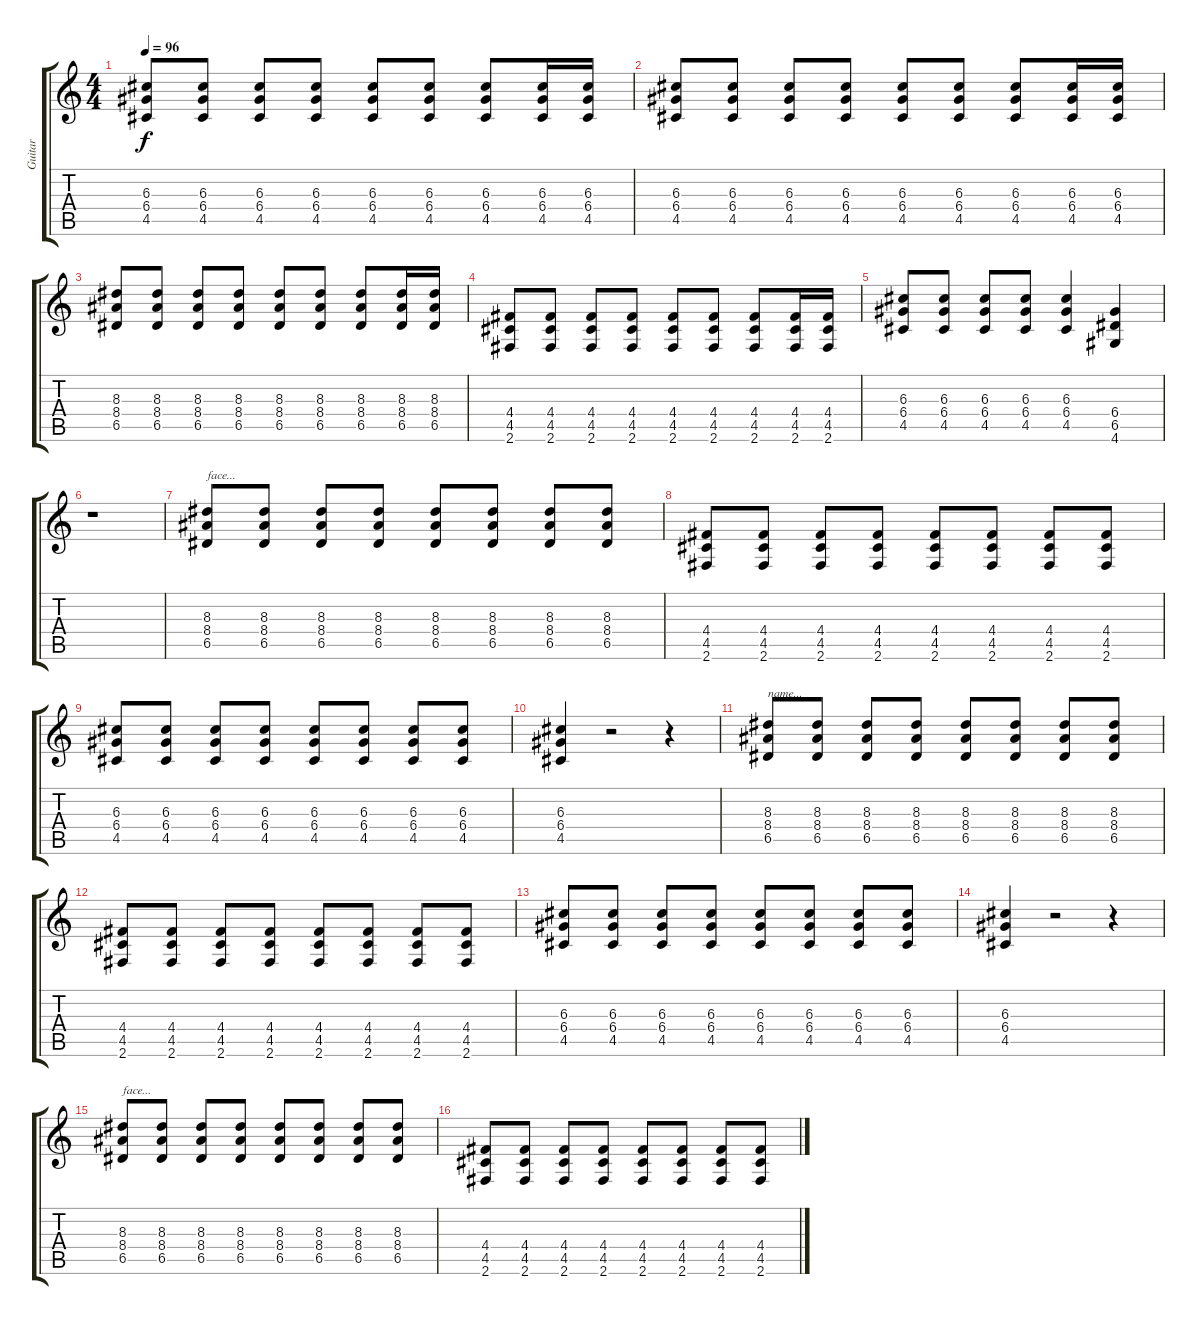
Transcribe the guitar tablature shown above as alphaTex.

\track ("Guitar" "Guitar") {instrument distortionguitar}
\staff {score tabs}
\tuning (E4 B3 G3 D3 A2 E2) {hide}
\ts (4 4)
\tempo 96
\clef g2
\ks c
(6.3 6.4 4.5).8{dy f} (6.3 6.4 4.5).8 (6.3 6.4 4.5).8 (6.3 6.4 4.5).8 (6.3 6.4 4.5).8 (6.3 6.4 4.5).8 (6.3 6.4 4.5).8 (6.3 6.4 4.5).16 (6.3 6.4 4.5).16 |
(6.3 6.4 4.5).8 (6.3 6.4 4.5).8 (6.3 6.4 4.5).8 (6.3 6.4 4.5).8 (6.3 6.4 4.5).8 (6.3 6.4 4.5).8 (6.3 6.4 4.5).8 (6.3 6.4 4.5).16 (6.3 6.4 4.5).16 |
(8.3 8.4 6.5).8 (8.3 8.4 6.5).8 (8.3 8.4 6.5).8 (8.3 8.4 6.5).8 (8.3 8.4 6.5).8 (8.3 8.4 6.5).8 (8.3 8.4 6.5).8 (8.3 8.4 6.5).16 (8.3 8.4 6.5).16 |
(4.4 4.5 2.6).8 (4.4 4.5 2.6).8 (4.4 4.5 2.6).8 (4.4 4.5 2.6).8 (4.4 4.5 2.6).8 (4.4 4.5 2.6).8 (4.4 4.5 2.6).8 (4.4 4.5 2.6).16 (4.4 4.5 2.6).16 |
(6.3 6.4 4.5).8 (6.3 6.4 4.5).8 (6.3 6.4 4.5).8 (6.3 6.4 4.5).8 (6.3 6.4 4.5).4 (6.4 6.5 4.6).4 |
r.1 |
(8.3 8.4 6.5).8{txt "face..."} (8.3 8.4 6.5).8 (8.3 8.4 6.5).8 (8.3 8.4 6.5).8 (8.3 8.4 6.5).8 (8.3 8.4 6.5).8 (8.3 8.4 6.5).8 (8.3 8.4 6.5).8 |
(4.4 4.5 2.6).8 (4.4 4.5 2.6).8 (4.4 4.5 2.6).8 (4.4 4.5 2.6).8 (4.4 4.5 2.6).8 (4.4 4.5 2.6).8 (4.4 4.5 2.6).8 (4.4 4.5 2.6).8 |
(6.3 6.4 4.5).8 (6.3 6.4 4.5).8 (6.3 6.4 4.5).8 (6.3 6.4 4.5).8 (6.3 6.4 4.5).8 (6.3 6.4 4.5).8 (6.3 6.4 4.5).8 (6.3 6.4 4.5).8 |
(6.3 6.4 4.5).4 r.2 r.4 |
(8.3 8.4 6.5).8{txt "name..."} (8.3 8.4 6.5).8 (8.3 8.4 6.5).8 (8.3 8.4 6.5).8 (8.3 8.4 6.5).8 (8.3 8.4 6.5).8 (8.3 8.4 6.5).8 (8.3 8.4 6.5).8 |
(4.4 4.5 2.6).8 (4.4 4.5 2.6).8 (4.4 4.5 2.6).8 (4.4 4.5 2.6).8 (4.4 4.5 2.6).8 (4.4 4.5 2.6).8 (4.4 4.5 2.6).8 (4.4 4.5 2.6).8 |
(6.3 6.4 4.5).8 (6.3 6.4 4.5).8 (6.3 6.4 4.5).8 (6.3 6.4 4.5).8 (6.3 6.4 4.5).8 (6.3 6.4 4.5).8 (6.3 6.4 4.5).8 (6.3 6.4 4.5).8 |
(6.3 6.4 4.5).4 r.2 r.4 |
(8.3 8.4 6.5).8{txt "face..."} (8.3 8.4 6.5).8 (8.3 8.4 6.5).8 (8.3 8.4 6.5).8 (8.3 8.4 6.5).8 (8.3 8.4 6.5).8 (8.3 8.4 6.5).8 (8.3 8.4 6.5).8 |
(4.4 4.5 2.6).8 (4.4 4.5 2.6).8 (4.4 4.5 2.6).8 (4.4 4.5 2.6).8 (4.4 4.5 2.6).8 (4.4 4.5 2.6).8 (4.4 4.5 2.6).8 (4.4 4.5 2.6).8
